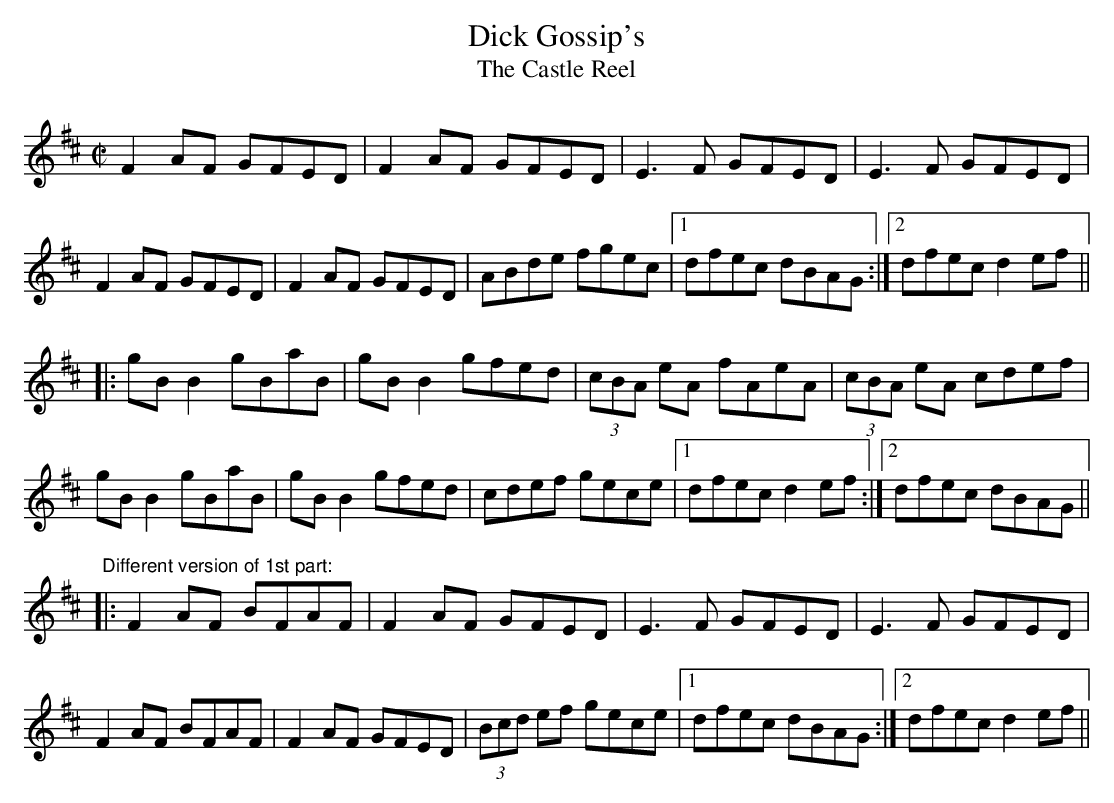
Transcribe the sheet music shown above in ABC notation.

X:1
T:Dick Gossip's
T:Castle Reel, The
M:C|
K:D
F2AF GFED|F2AF GFED|E3F GFED|E3F GFED|
F2AF GFED|F2AF GFED|ABde fgec|1 dfec dBAG:|2 dfec d2ef||
|:gBB2 gBaB|gBB2 gfed|(3cBA eA fAeA|(3cBA eA cdef|
gBB2 gBaB|gBB2 gfed|cdef gece|1 dfec d2ef:|2 dfec dBAG||
"Different version of 1st part:"
|:F2AF BFAF|F2AF GFED|E3F GFED|E3F GFED|
F2AF BFAF|F2AF GFED|(3Bcd ef gece|1 dfec dBAG:|2 dfec d2ef||
